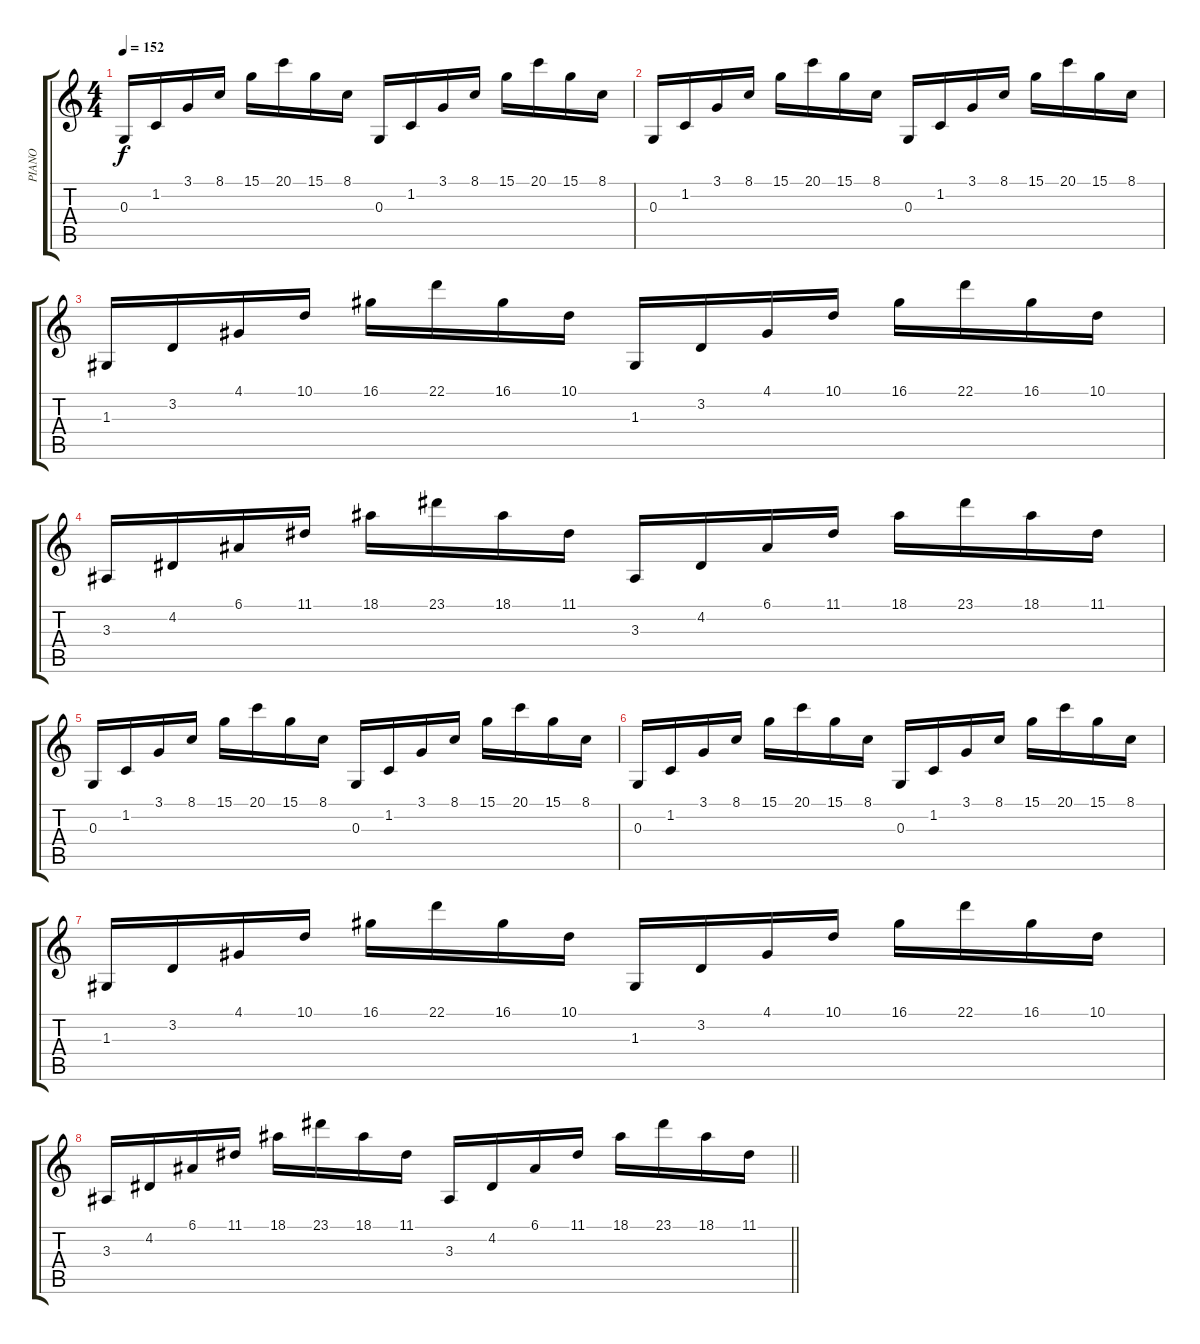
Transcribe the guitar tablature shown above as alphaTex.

\track ("PIANO" "PIANO") {instrument acousticgrandpiano}
\staff {score tabs}
\tuning (E4 B3 G3 D3 A2 E2) {hide}
\ts (4 4)
\tempo 152
\clef g2
\ks c
0.3.16{dy f volume 16} 1.2.16 3.1.16 8.1.16 15.1.16 20.1.16 15.1.16 8.1.16 0.3.16 1.2.16 3.1.16 8.1.16 15.1.16 20.1.16 15.1.16 8.1.16 |
0.3.16 1.2.16 3.1.16 8.1.16 15.1.16 20.1.16 15.1.16 8.1.16 0.3.16 1.2.16 3.1.16 8.1.16 15.1.16 20.1.16 15.1.16 8.1.16 |
1.3.16 3.2.16 4.1.16 10.1.16 16.1.16 22.1.16 16.1.16 10.1.16 1.3.16 3.2.16 4.1.16 10.1.16 16.1.16 22.1.16 16.1.16 10.1.16 |
3.3.16 4.2.16 6.1.16 11.1.16 18.1.16 23.1.16 18.1.16 11.1.16 3.3.16 4.2.16 6.1.16 11.1.16 18.1.16 23.1.16 18.1.16 11.1.16 |
0.3.16{volume 13} 1.2.16 3.1.16 8.1.16 15.1.16 20.1.16 15.1.16 8.1.16 0.3.16 1.2.16 3.1.16 8.1.16 15.1.16 20.1.16 15.1.16 8.1.16 |
0.3.16 1.2.16 3.1.16 8.1.16 15.1.16 20.1.16 15.1.16 8.1.16 0.3.16 1.2.16 3.1.16 8.1.16 15.1.16 20.1.16 15.1.16 8.1.16 |
1.3.16 3.2.16 4.1.16 10.1.16 16.1.16 22.1.16 16.1.16 10.1.16 1.3.16 3.2.16 4.1.16 10.1.16 16.1.16 22.1.16 16.1.16 10.1.16 |
\barLineRight lightlight
3.3.16 4.2.16 6.1.16 11.1.16 18.1.16 23.1.16 18.1.16 11.1.16 3.3.16 4.2.16 6.1.16 11.1.16 18.1.16 23.1.16 18.1.16 11.1.16
